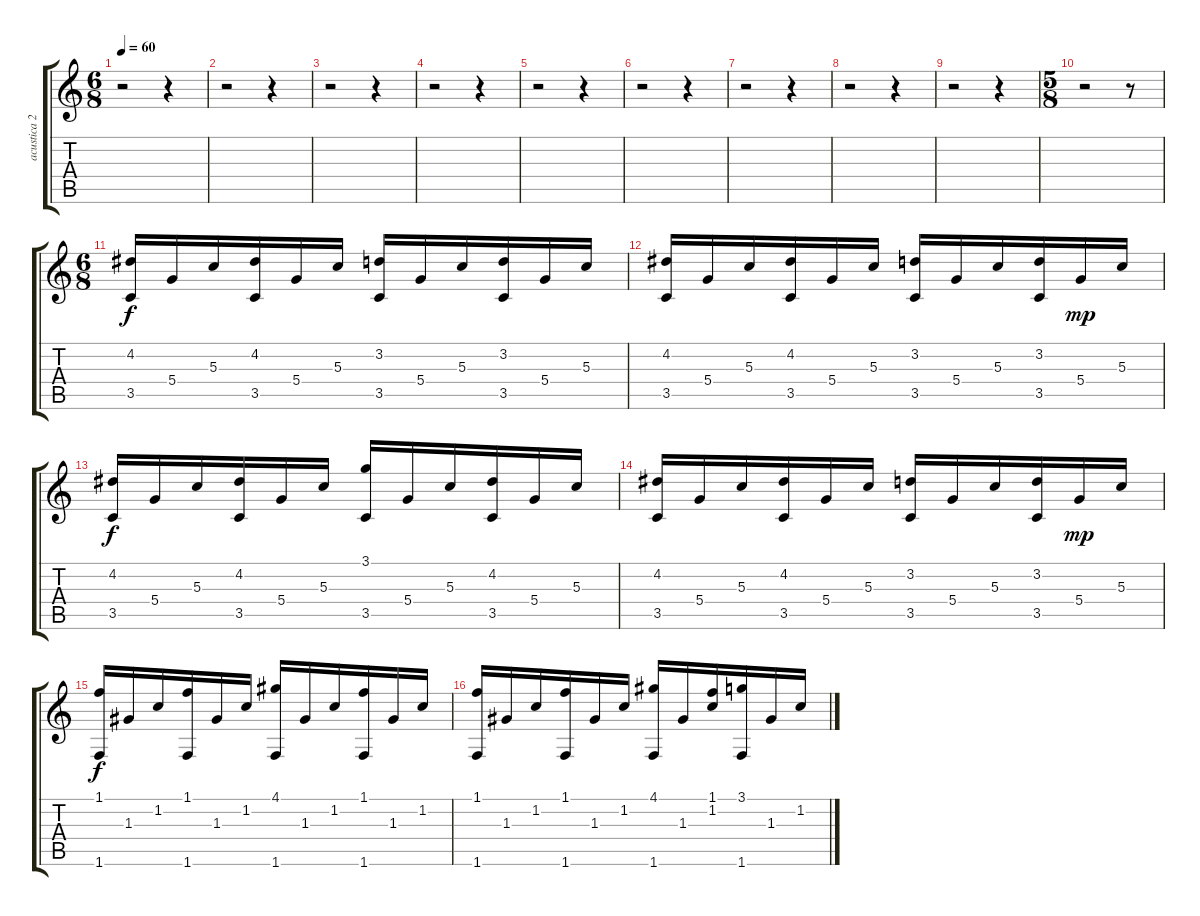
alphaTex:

\track ("acustica 2" "acustica 2") {instrument acousticguitarnylon}
\staff {score tabs}
\tuning (E4 B3 G3 D3 A2 E2) {hide}
\ts (6 8)
\tempo 60
\clef g2
\ks c
r.2{dy f} r.4 |
r.2 r.4 |
r.2 r.4 |
r.2 r.4 |
r.2 r.4 |
r.2 r.4 |
r.2 r.4 |
r.2 r.4 |
r.2 r.4 |
\ts (5 8)
r.2 r.8 |
\ts (6 8)
(4.2 3.5).16 5.4.16 5.3.16 (4.2 3.5).16 5.4.16 5.3.16 (3.2 3.5).16 5.4.16 5.3.16 (3.2 3.5).16 5.4.16 5.3.16 |
(4.2 3.5).16 5.4.16 5.3.16 (4.2 3.5).16 5.4.16 5.3.16 (3.2 3.5).16 5.4.16 5.3.16 (3.2 3.5).16 5.4.16{dy mp} 5.3.16 |
(4.2 3.5).16{dy f} 5.4.16 5.3.16 (4.2 3.5).16 5.4.16 5.3.16 (3.1 3.5).16 5.4.16 5.3.16 (4.2 3.5).16 5.4.16 5.3.16 |
(4.2 3.5).16 5.4.16 5.3.16 (4.2 3.5).16 5.4.16 5.3.16 (3.2 3.5).16 5.4.16 5.3.16 (3.2 3.5).16 5.4.16{dy mp} 5.3.16 |
(1.1 1.6).16{dy f} 1.3.16 1.2.16 (1.1 1.6).16 1.3.16 1.2.16 (4.1 1.6).16 1.3.16 1.2.16 (1.1 1.6).16 1.3.16 1.2.16 |
(1.1 1.6).16 1.3.16 1.2.16 (1.1 1.6).16 1.3.16 1.2.16 (4.1 1.6).16 1.3.16 (1.1 1.2).16 (3.1 1.6).16 1.3.16 1.2.16
